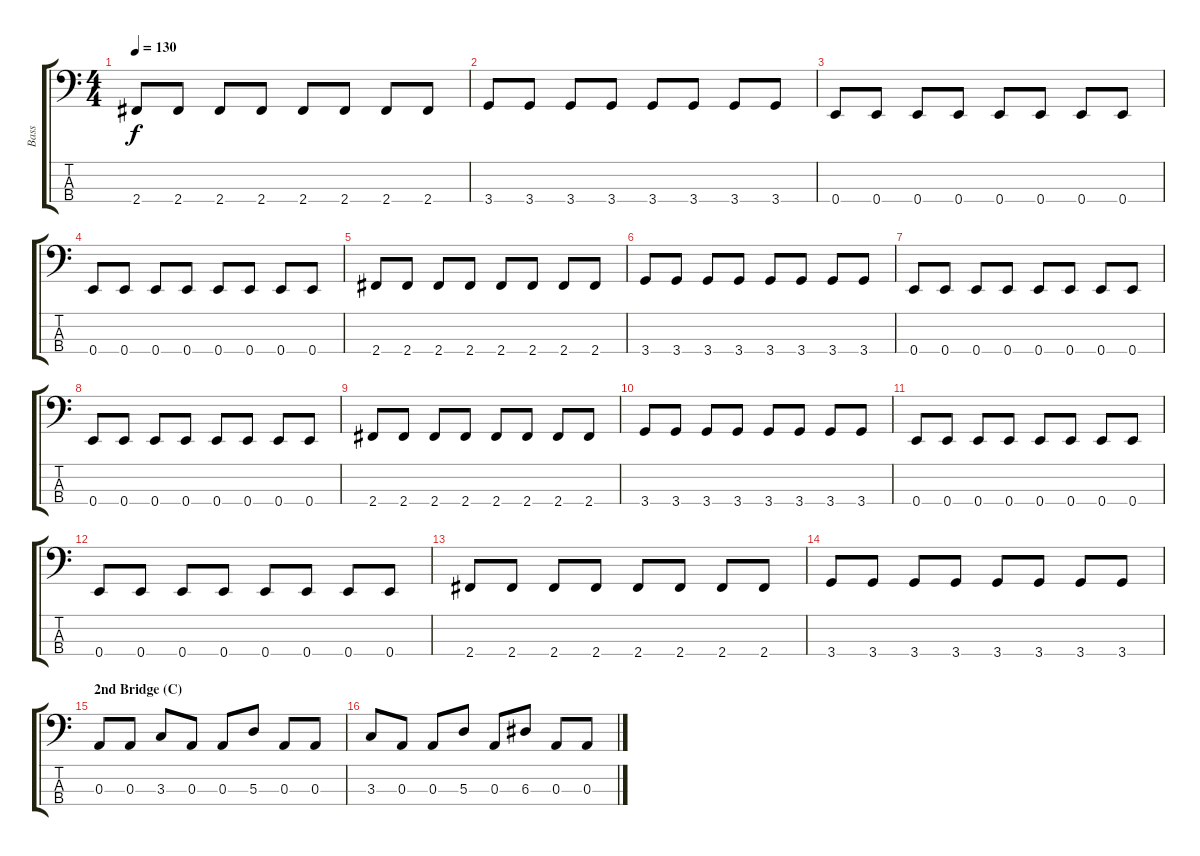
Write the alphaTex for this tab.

\track ("Bass" "Bass") {instrument electricbasspick}
\staff {score tabs}
\tuning (G2 D2 A1 E1) {hide}
\ts (4 4)
\tempo 130
\clef f4
\ks c
2.4.8{dy f} 2.4.8 2.4.8 2.4.8 2.4.8 2.4.8 2.4.8 2.4.8 |
3.4.8 3.4.8 3.4.8 3.4.8 3.4.8 3.4.8 3.4.8 3.4.8 |
0.4.8 0.4.8 0.4.8 0.4.8 0.4.8 0.4.8 0.4.8 0.4.8 |
0.4.8 0.4.8 0.4.8 0.4.8 0.4.8 0.4.8 0.4.8 0.4.8 |
2.4.8 2.4.8 2.4.8 2.4.8 2.4.8 2.4.8 2.4.8 2.4.8 |
3.4.8 3.4.8 3.4.8 3.4.8 3.4.8 3.4.8 3.4.8 3.4.8 |
0.4.8 0.4.8 0.4.8 0.4.8 0.4.8 0.4.8 0.4.8 0.4.8 |
0.4.8 0.4.8 0.4.8 0.4.8 0.4.8 0.4.8 0.4.8 0.4.8 |
2.4.8 2.4.8 2.4.8 2.4.8 2.4.8 2.4.8 2.4.8 2.4.8 |
3.4.8 3.4.8 3.4.8 3.4.8 3.4.8 3.4.8 3.4.8 3.4.8 |
0.4.8 0.4.8 0.4.8 0.4.8 0.4.8 0.4.8 0.4.8 0.4.8 |
0.4.8 0.4.8 0.4.8 0.4.8 0.4.8 0.4.8 0.4.8 0.4.8 |
2.4.8 2.4.8 2.4.8 2.4.8 2.4.8 2.4.8 2.4.8 2.4.8 |
3.4.8 3.4.8 3.4.8 3.4.8 3.4.8 3.4.8 3.4.8 3.4.8 |
\section ("" "2nd Bridge (C)")
0.3.8 0.3.8 3.3.8 0.3.8 0.3.8 5.3.8 0.3.8 0.3.8 |
3.3.8 0.3.8 0.3.8 5.3.8 0.3.8 6.3.8 0.3.8 0.3.8
